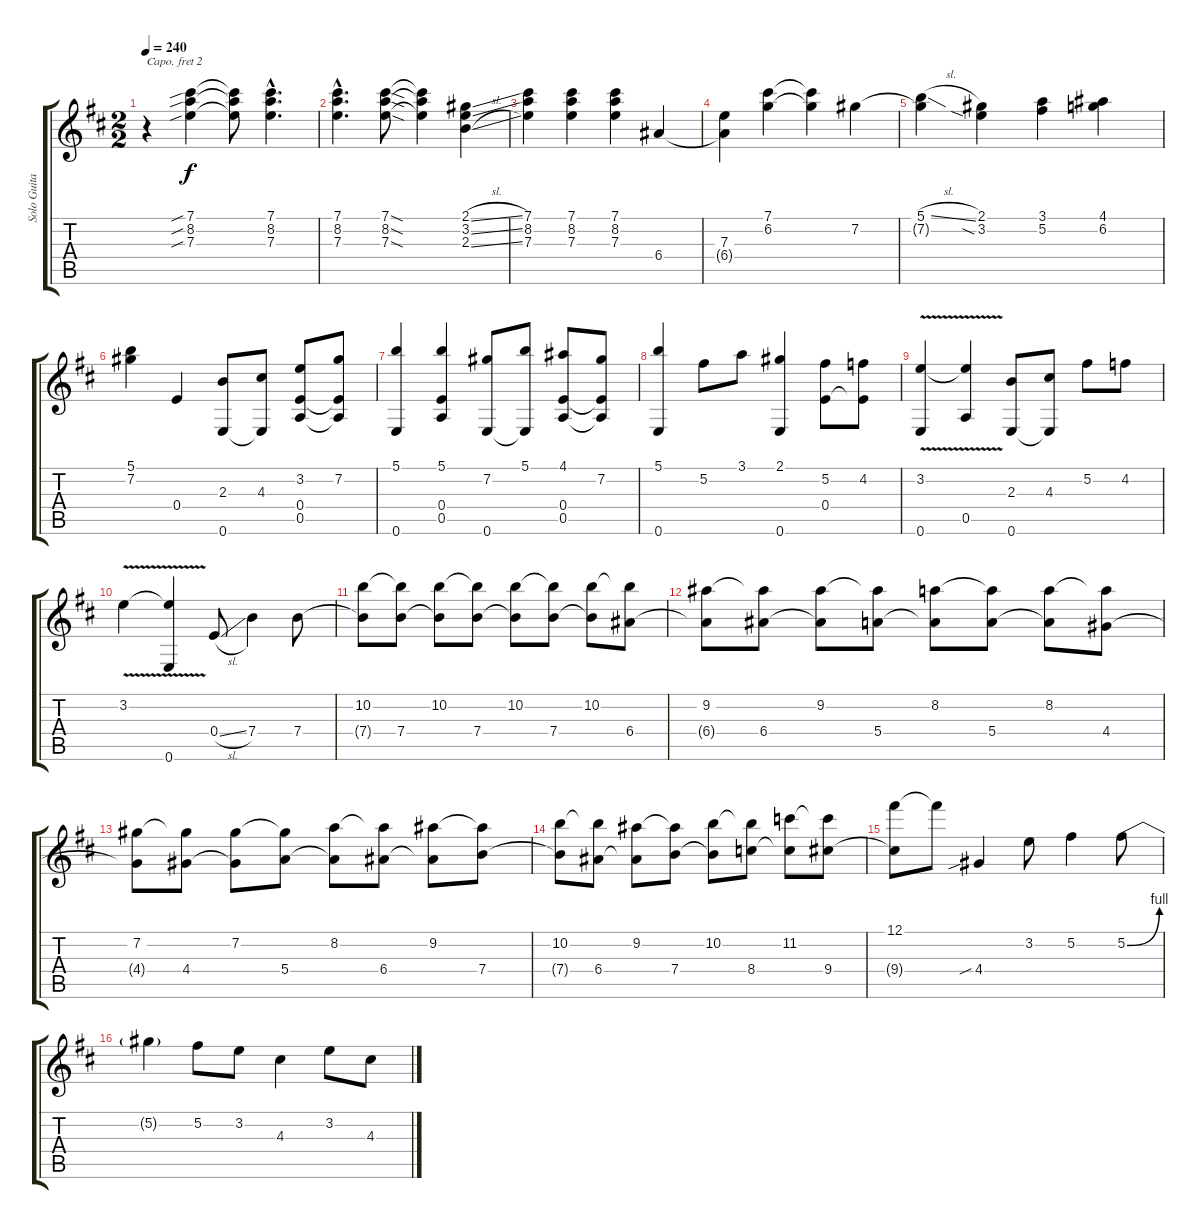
\track ("Solo Guitar DGDGBE" "Solo Guita") {instrument electricguitarjazz}
\staff {score tabs}
\capo 2
\tuning (E4 B3 G3 D3 G2 D2) {hide}
\ts (2 2)
\tempo 240
\clef g2
\ks d
r.4{dy f} (7.1{sib} 8.2{sib} 7.3{sib}).4 (7.1{t} 8.2{t} 7.3{t}).8 (7.1{hac} 8.2{hac} 7.3{hac}).4{d} |
(7.1{hac} 8.2{hac} 7.3{hac}).4{d} (7.1{sod} 8.2{sod} 7.3{sod}).8 (7.1{t} 8.2{t} 7.3{t}).4 (2.1{sl} 3.2{sl} 2.3{sl}).4 |
(7.1 8.2 7.3).4 (7.1 8.2 7.3).4 (7.1 8.2 7.3).4 6.4.4 |
(7.3 6.4{t}).4 (7.1 6.2).4 (7.1{t} 6.2{t}).4 7.2.4 |
(5.1{sl} 7.2{t}).4 (2.1 3.2{sia}).4 (3.1 5.2).4 (4.1 6.2).4 |
(5.1 7.2).4 0.4.4 (2.3 0.6).8 (4.3 0.6{t}).8 (3.2 0.4 0.5).8 (7.2 0.4{t} 0.5{t}).8 |
(5.1 0.6).4 (5.1 0.4 0.5).4 (7.2 0.6).8 (5.1 0.6{t}).8 (4.1 0.4 0.5).8 (7.2 0.4{t} 0.5{t}).8 |
(5.1 0.6).4 5.2.8 3.1.8 (2.1 0.6).4 (5.2 0.4).8 (4.2 0.4{t}).8 |
(3.2{v} 0.6).4 (3.2{t} 0.5).4 (2.3 0.6).8 (4.3 0.6{t}).8 5.2.8 4.2.8 |
3.2{v}.4 (3.2{t} 0.6).4 0.4{sl}.8 7.4.4 7.4.8 |
(10.2 7.4{t}).8 (10.2{t} 7.4).8 (10.2 7.4{t}).8 (10.2{t} 7.4).8 (10.2 7.4{t}).8 (10.2{t} 7.4).8 (10.2 7.4{t}).8 (10.2{t} 6.4).8 |
(9.2 6.4{t}).8 (9.2{t} 6.4).8 (9.2 6.4{t}).8 (9.2{t} 5.4).8 (8.2 5.4{t}).8 (8.2{t} 5.4).8 (8.2 5.4{t}).8 (8.2{t} 4.4).8 |
(7.2 4.4{t}).8 (7.2{t} 4.4).8 (7.2 4.4{t}).8 (7.2{t} 5.4).8 (8.2 5.4{t}).8 (8.2{t} 6.4).8 (9.2 6.4{t}).8 (9.2{t} 7.4).8 |
(10.2 7.4{t}).8 (10.2{t} 6.4).8 (9.2 6.4{t}).8 (9.2{t} 7.4).8 (10.2 7.4{t}).8 (10.2{t} 8.4).8 (11.2 8.4{t}).8 (11.2{t} 9.4).8 |
(12.1 9.4{t}).8 12.1{t}.8 4.4{sib}.4 3.2.8 5.2.4 5.2{be (bend 0 0 60 4)}.8 |
5.2{t}.4 5.2.8 3.2.8 4.3.4 3.2.8 4.3.8
